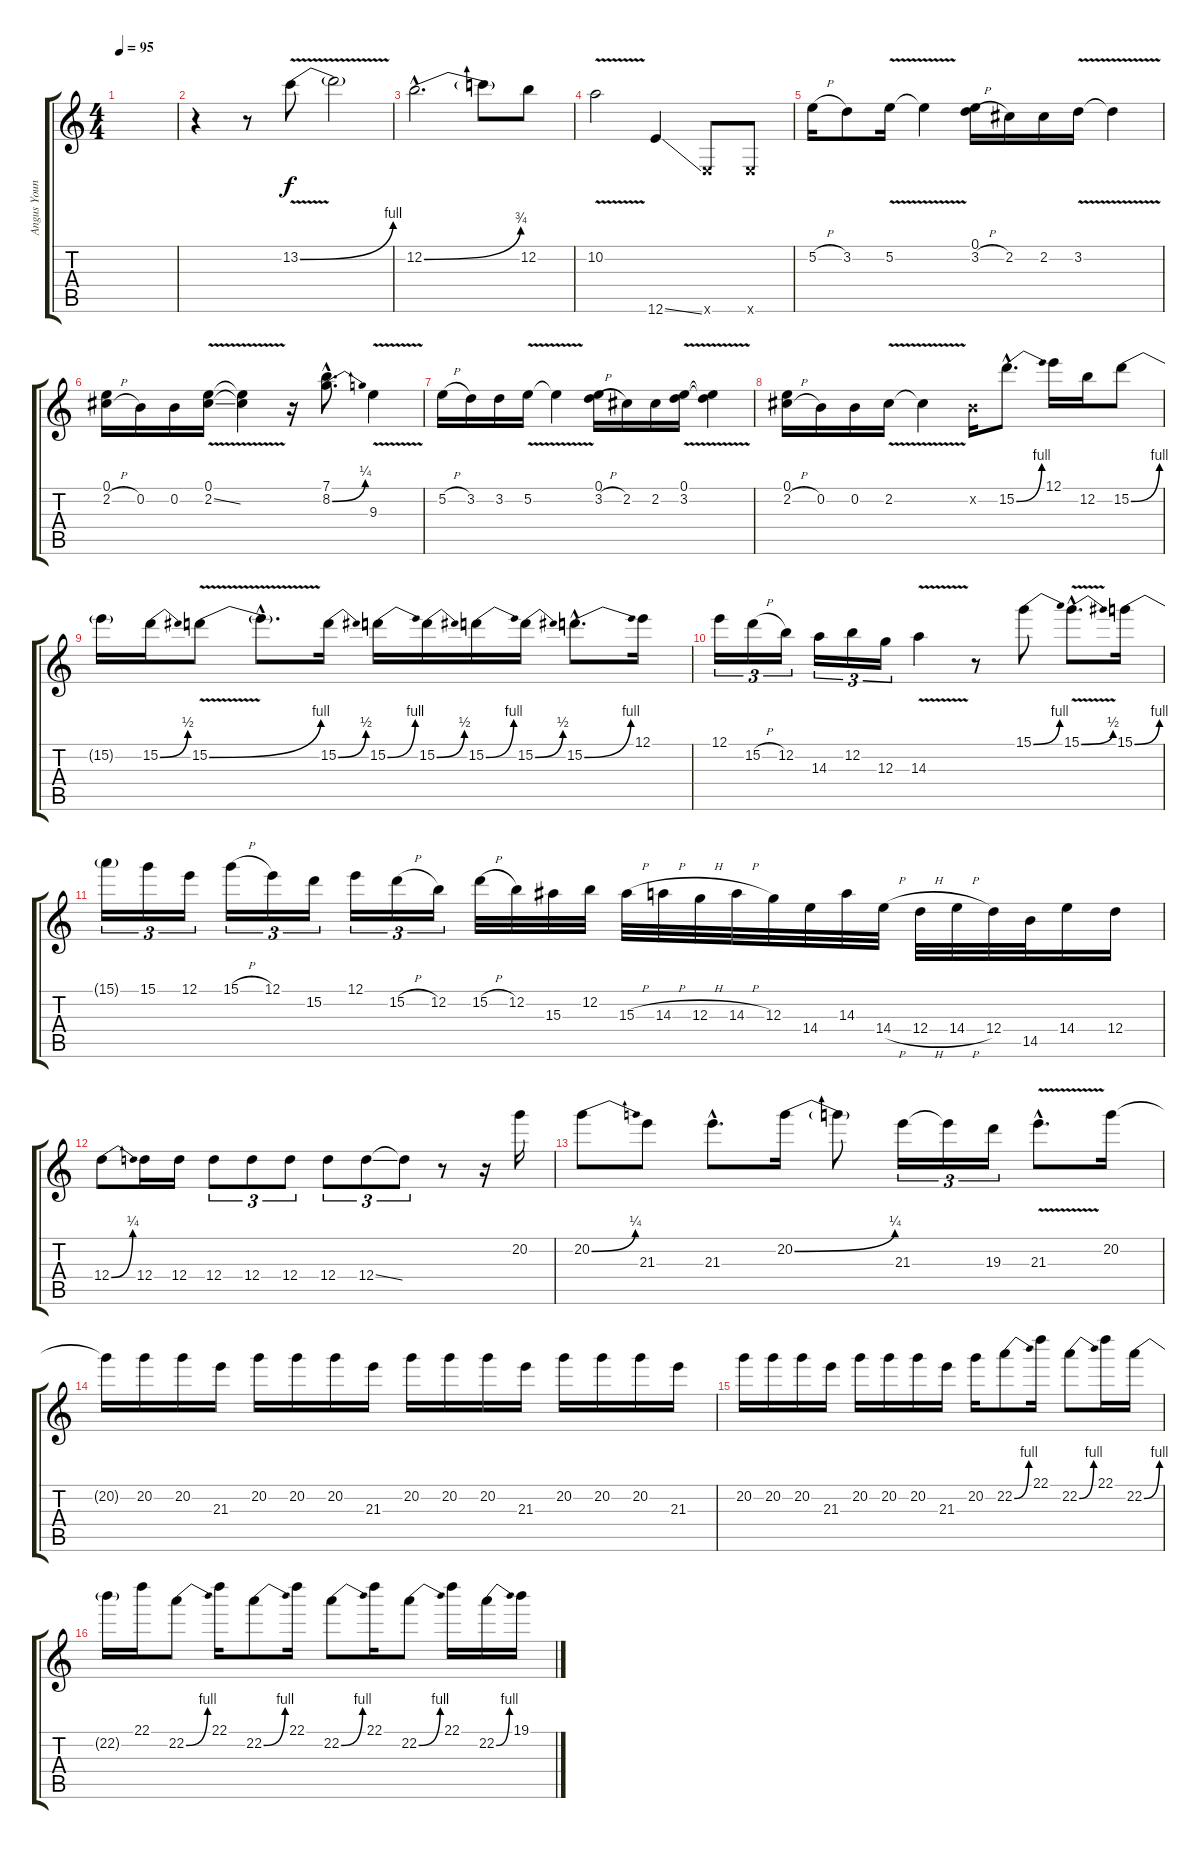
\track ("Angus Young solo" "Angus Youn") {instrument overdrivenguitar}
\staff {score tabs}
\tuning (E4 B3 G3 D3 A2 E2) {hide}
\ts (4 4)
\tempo 95
\clef g2
\ks c
|
r.4 r.8 13.2{be (bend 0 0 60 4) v}.8{dy f} 13.2{t}.2 |
12.2{be (bend 0 0 60 3) hac}.2{d} 12.2{t}.8 12.2.8 |
10.2{v}.2 12.6{ss}.4 0.6{x}.8 0.6{x}.8 |
5.2{h}.16 3.2.8 5.2{v}.16 5.2{t}.4 (0.1 3.2{h}).16 2.2.16 2.2.16 3.2{v}.16 3.2{t}.4 |
(0.1 2.2{h}).16 0.2.16 0.2.16 (0.1{v} 2.2{v ss}).16 (0.1{t} 2.2{t}).4 r.16 (7.1{hac} 8.2{be (bend 0 0 60 1) hac}).8{d} 9.3{v}.4 |
5.2{h}.16 3.2.16 3.2.16 5.2{v}.16 5.2{t}.4 (0.1 3.2{h}).16 2.2.16 2.2.16 (0.1{v} 3.2{v}).16 (0.1{t} 3.2{t}).4 |
(0.1 2.2{h}).16 0.2.16 0.2.16 2.2{v}.16 2.2{t}.4 0.2{x}.16 15.2{be (bend 0 0 60 4) hac}.8{d} 12.1.16 12.2.16 15.2{be (bend 0 0 60 4)}.8 |
15.2{t}.16 15.2{be (bend 0 0 60 2)}.16 15.2{be (bend 0 0 60 4) v}.8 15.2{hac t}.8{d} 15.2{be (bend 0 0 60 2)}.16 15.2{be (bend 0 0 60 4)}.16 15.2{be (bend 0 0 60 2)}.16 15.2{be (bend 0 0 60 4)}.16 15.2{be (bend 0 0 60 2)}.16 15.2{be (bend 0 0 60 4) hac}.8{d} 12.1.16 |
12.1.16{tu (3 2)} 15.2{h}.16{tu (3 2)} 12.2.16{tu (3 2)} 14.3.16{tu (3 2)} 12.2.16{tu (3 2)} 12.3.16{tu (3 2)} 14.3{v}.4 r.8 15.1{be (bend 0 0 60 4)}.8 15.1{be (bend 0 0 60 2) v hac}.8{d} 15.1{be (bend 0 0 60 4)}.16 |
15.1{t}.16{tu (3 2)} 15.1.16{tu (3 2)} 12.1.16{tu (3 2)} 15.1{h}.16{tu (3 2)} 12.1.16{tu (3 2)} 15.2.16{tu (3 2)} 12.1.16{tu (3 2)} 15.2{h}.16{tu (3 2)} 12.2.16{tu (3 2)} 15.2{h}.32 12.2.32 15.3.32 12.2.32 15.3{h}.32 14.3{h}.32 12.3{h}.32 14.3{h}.32 12.3.32 14.4.32 14.3.32 14.4{h}.32 12.4{h}.32 14.4{h}.32 12.4.32 14.5.32 14.4.16 12.4.16 |
12.4{be (bend 0 0 60 1)}.8 12.4.16 12.4.16 12.4.8{tu (3 2)} 12.4.8{tu (3 2)} 12.4.8{tu (3 2)} 12.4.8{tu (3 2)} 12.4{ss}.8{tu (3 2)} 12.4{t}.8{tu (3 2)} r.8 r.16 20.2.16 |
20.2{be (bend 0 0 60 1)}.8 21.3.8 21.3{hac}.8{d} 20.2{be (bend 0 0 60 1)}.16 20.2{t}.8 21.3.16{tu (3 2)} 21.3{t}.16{tu (3 2)} 19.3.16{tu (3 2)} 21.3{v hac}.8{d} 20.2.16 |
20.2{t}.16 20.2.16 20.2.16 21.3.16 20.2.16 20.2.16 20.2.16 21.3.16 20.2.16 20.2.16 20.2.16 21.3.16 20.2.16 20.2.16 20.2.16 21.3.16 |
20.2.16 20.2.16 20.2.16 21.3.16 20.2.16 20.2.16 20.2.16 21.3.16 20.2.16 22.2{be (bend 0 0 60 4)}.8 22.1.16 22.2{be (bend 0 0 60 4)}.8 22.1.16 22.2{be (bend 0 0 60 4)}.16 |
22.2{t}.16 22.1.16 22.2{be (bend 0 0 60 4)}.8 22.1.16 22.2{be (bend 0 0 60 4)}.8 22.1.16 22.2{be (bend 0 0 60 4)}.8 22.1.16 22.2{be (bend 0 0 60 4)}.8 22.1.16 22.2{be (bend 0 0 60 4)}.16 19.1.16
